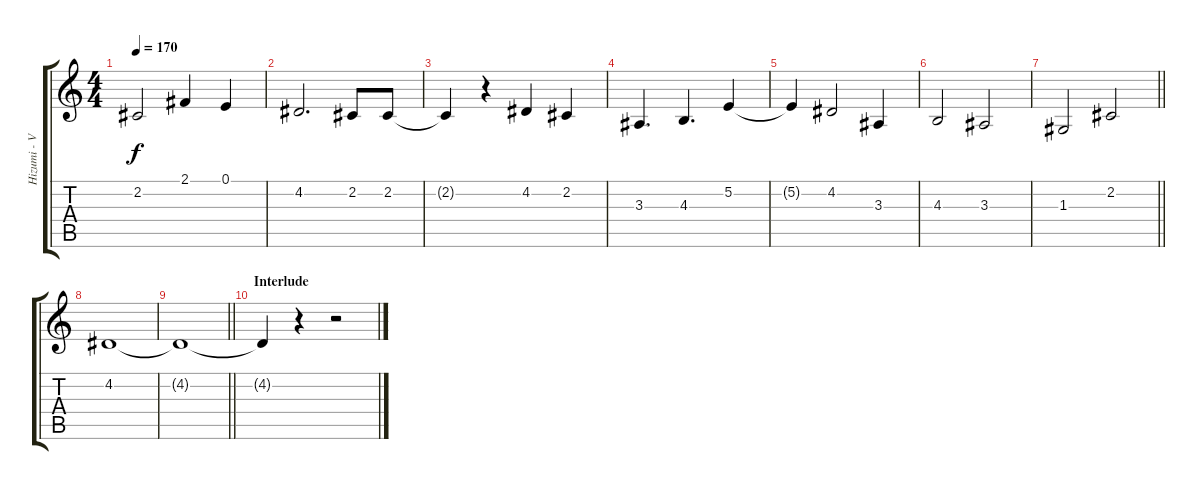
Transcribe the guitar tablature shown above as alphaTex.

\track ("Hizumi - Vocals" "Hizumi - V") {instrument lead6voice}
\staff {score tabs}
\tuning (E4 B3 G3 D3 A2 E2) {hide}
\ts (4 4)
\tempo 170
\clef g2
\ks c
2.2.2{dy f} 2.1.4 0.1.4 |
4.2.2{d} 2.2.8 2.2.8 |
2.2{t}.4 r.4 4.2.4 2.2.4 |
3.3.4{d} 4.3.4{d} 5.2.4 |
5.2{t}.4 4.2.2 3.3.4 |
4.3.2 3.3.2 |
\barLineRight lightlight
1.3.2 2.2.2 |
4.2.1 |
\barLineRight lightlight
4.2{t}.1 |
\section ("" "Interlude")
4.2{t}.4 r.4 r.2
